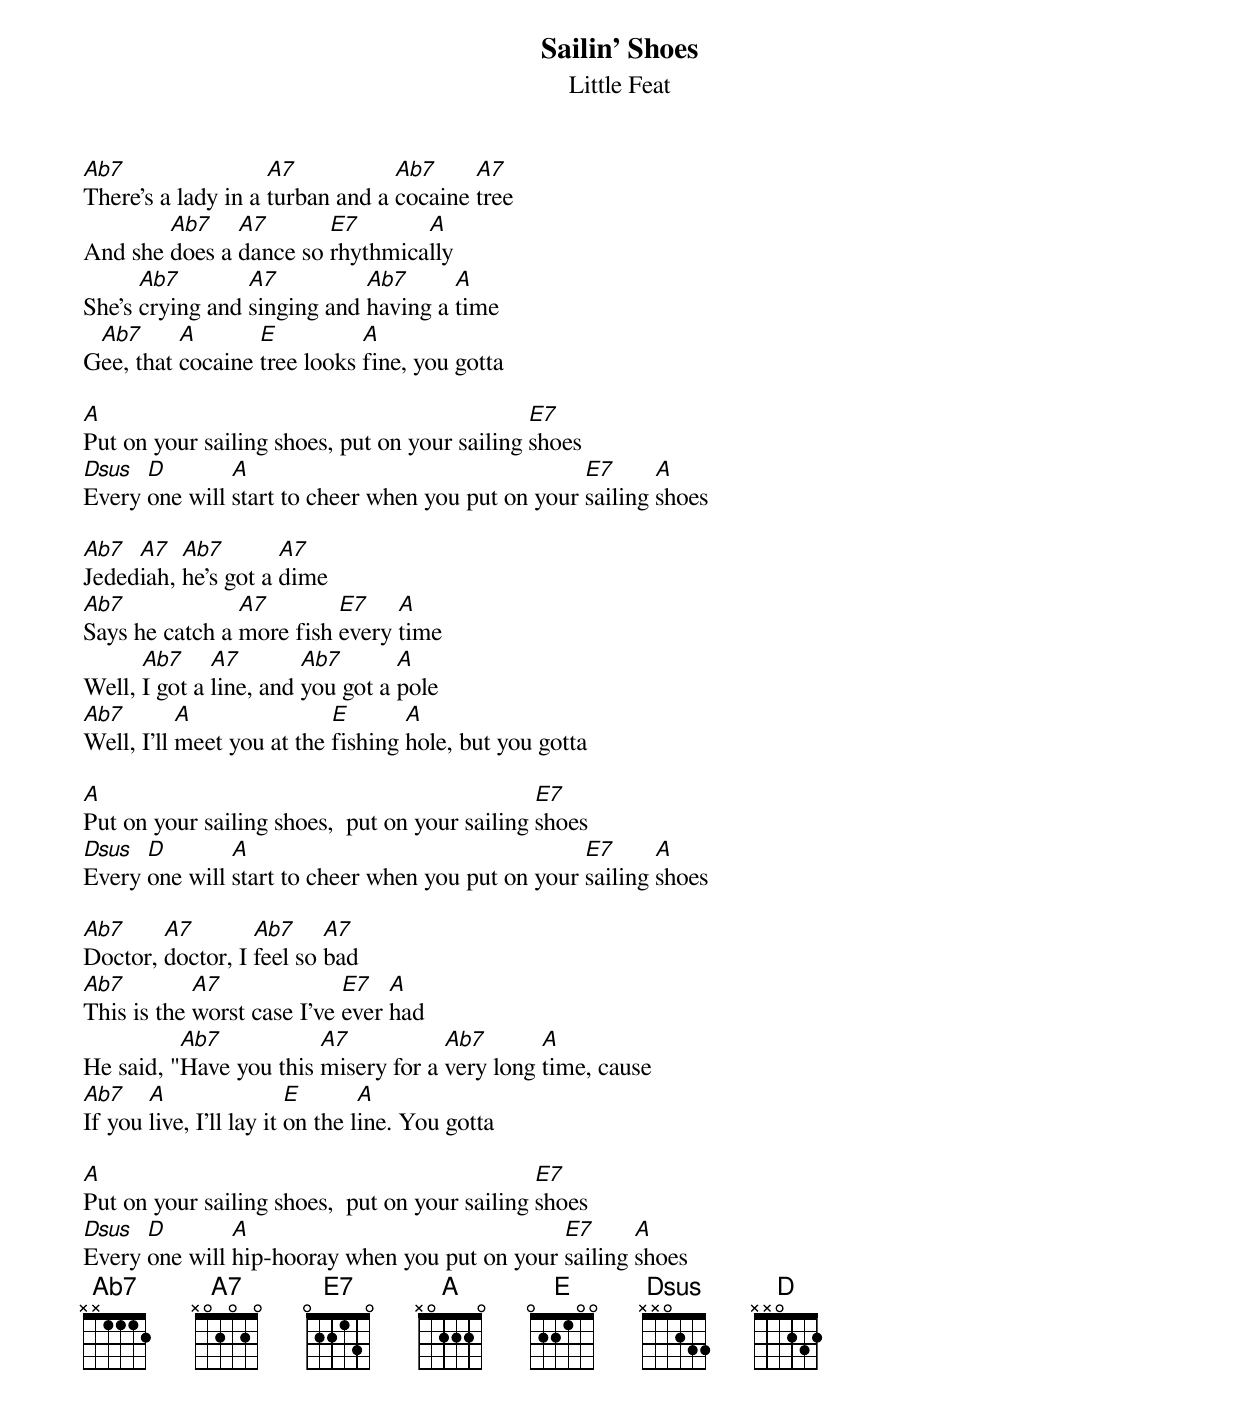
{title: Sailin’ Shoes}
{subtitle: Little Feat}

[Ab7]There's a lady in a [A7]turban and a [Ab7]cocaine [A7]tree
And she [Ab7]does a [A7]dance so [E7]rhythmica[A]lly
She's [Ab7]crying and [A7]singing and [Ab7]having a [A]time
G[Ab7]ee, that [A]cocaine [E]tree looks [A]fine, you gotta

[A]Put on your sailing shoes, put on your sailing [E7]shoes
[Dsus]Every [D]one will [A]start to cheer when you put on your [E7]sailing [A]shoes

[Ab7]Jeded[A7]iah, [Ab7]he's got a [A7]dime
[Ab7]Says he catch a [A7]more fish [E7]every [A]time
Well, [Ab7]I got a [A7]line, and [Ab7]you got a [A]pole
[Ab7]Well, I'll [A]meet you at the [E]fishing [A]hole, but you gotta

[A]Put on your sailing shoes,  put on your sailing [E7]shoes
[Dsus]Every [D]one will [A]start to cheer when you put on your [E7]sailing [A]shoes

[Ab7]Doctor, [A7]doctor, I [Ab7]feel so [A7]bad
[Ab7]This is the [A7]worst case I've [E7]ever [A]had
He said, "[Ab7]Have you this [A7]misery for a [Ab7]very long [A]time, cause
[Ab7]If you [A]live, I'll lay it [E]on the l[A]ine. You gotta

[A]Put on your sailing shoes,  put on your sailing [E7]shoes
[Dsus]Every [D]one will [A]hip-hooray when you put on your [E7]sailing [A]shoes
